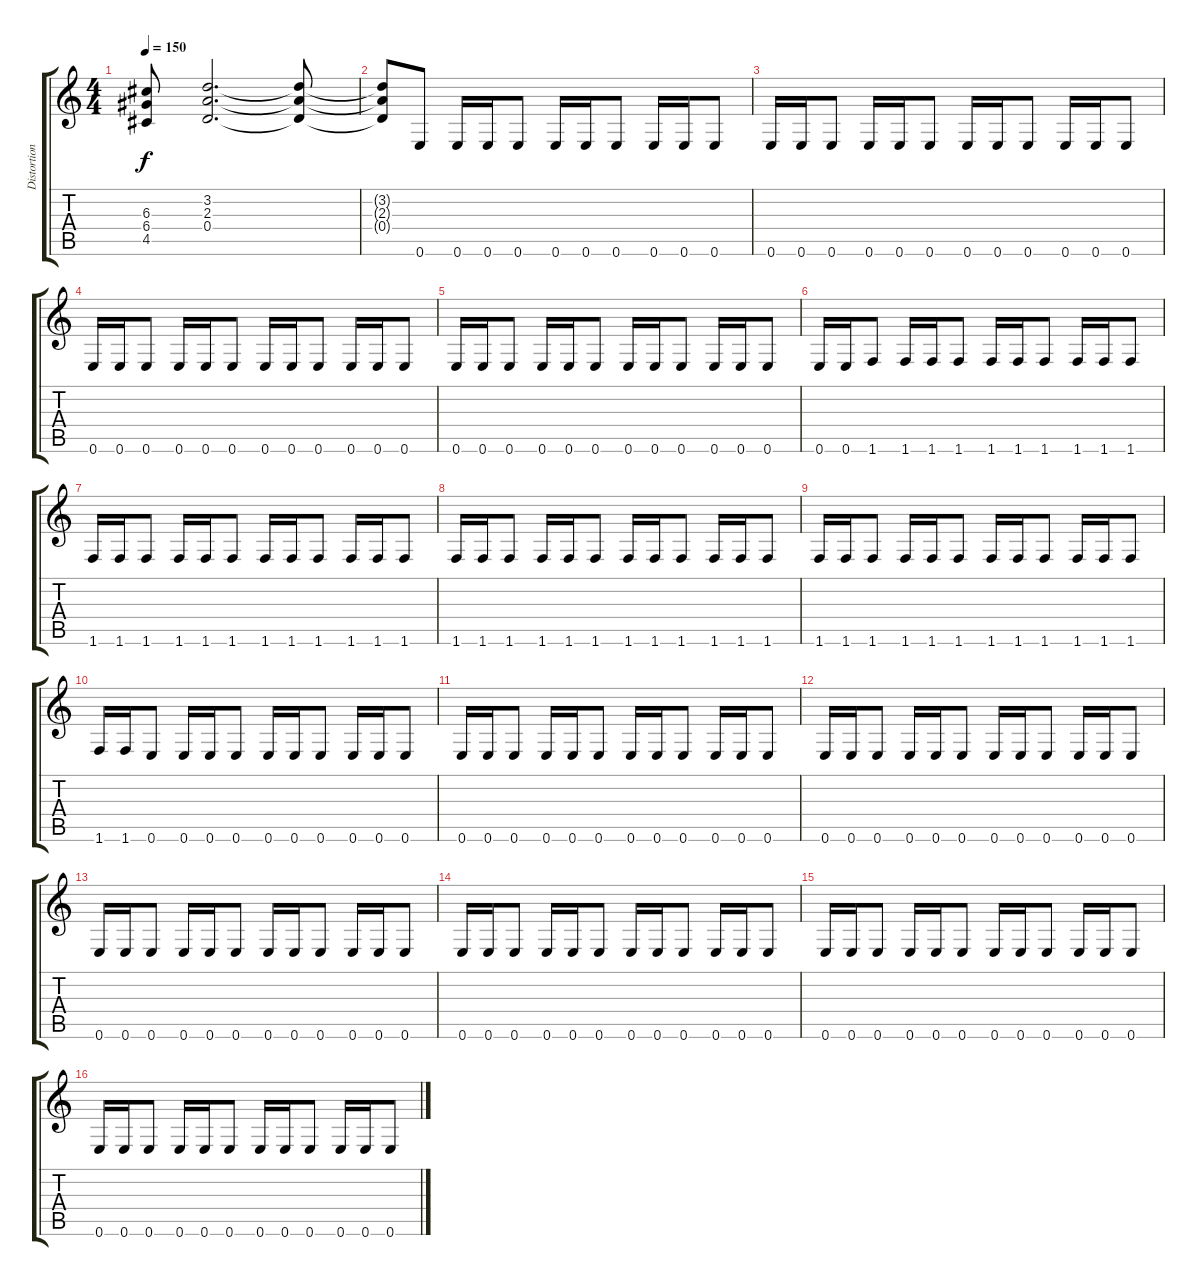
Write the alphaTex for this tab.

\track ("Distortion Guitar (background) (echo)" "Distortion") {instrument distortionguitar}
\staff {score tabs}
\tuning (E4 B3 G3 D3 A2 E2) {hide}
\ts (4 4)
\tempo 150
\clef g2
\ks c
(6.3{t} 6.4{t} 4.5{t}).8{dy f} (3.2 2.3 0.4).2{d} (3.2{t} 2.3{t} 0.4{t}).8 |
(3.2{t} 2.3{t} 0.4{t}).8 0.6.8 0.6.16 0.6.16 0.6.8 0.6.16 0.6.16 0.6.8 0.6.16 0.6.16 0.6.8 |
0.6.16 0.6.16 0.6.8 0.6.16 0.6.16 0.6.8 0.6.16 0.6.16 0.6.8 0.6.16 0.6.16 0.6.8 |
0.6.16 0.6.16 0.6.8 0.6.16 0.6.16 0.6.8 0.6.16 0.6.16 0.6.8 0.6.16 0.6.16 0.6.8 |
0.6.16 0.6.16 0.6.8 0.6.16 0.6.16 0.6.8 0.6.16 0.6.16 0.6.8 0.6.16 0.6.16 0.6.8 |
0.6.16 0.6.16 1.6.8 1.6.16 1.6.16 1.6.8 1.6.16 1.6.16 1.6.8 1.6.16 1.6.16 1.6.8 |
1.6.16 1.6.16 1.6.8 1.6.16 1.6.16 1.6.8 1.6.16 1.6.16 1.6.8 1.6.16 1.6.16 1.6.8 |
1.6.16 1.6.16 1.6.8 1.6.16 1.6.16 1.6.8 1.6.16 1.6.16 1.6.8 1.6.16 1.6.16 1.6.8 |
1.6.16 1.6.16 1.6.8 1.6.16 1.6.16 1.6.8 1.6.16 1.6.16 1.6.8 1.6.16 1.6.16 1.6.8 |
1.6.16 1.6.16 0.6.8 0.6.16 0.6.16 0.6.8 0.6.16{volume 8} 0.6.16 0.6.8 0.6.16 0.6.16 0.6.8 |
0.6.16{volume 8} 0.6.16 0.6.8 0.6.16 0.6.16 0.6.8 0.6.16{volume 7} 0.6.16 0.6.8 0.6.16 0.6.16 0.6.8 |
0.6.16{volume 6} 0.6.16 0.6.8 0.6.16 0.6.16 0.6.8 0.6.16{volume 6} 0.6.16 0.6.8 0.6.16 0.6.16 0.6.8 |
0.6.16{volume 5} 0.6.16 0.6.8 0.6.16 0.6.16 0.6.8 0.6.16{volume 4} 0.6.16 0.6.8 0.6.16 0.6.16 0.6.8 |
0.6.16{volume 4} 0.6.16 0.6.8 0.6.16 0.6.16 0.6.8 0.6.16{volume 4} 0.6.16 0.6.8 0.6.16 0.6.16 0.6.8 |
0.6.16{volume 3} 0.6.16 0.6.8 0.6.16 0.6.16 0.6.8 0.6.16 0.6.16 0.6.8 0.6.16 0.6.16 0.6.8 |
0.6.16{volume 1} 0.6.16 0.6.8 0.6.16 0.6.16 0.6.8 0.6.16{volume 2} 0.6.16 0.6.8 0.6.16 0.6.16 0.6.8
